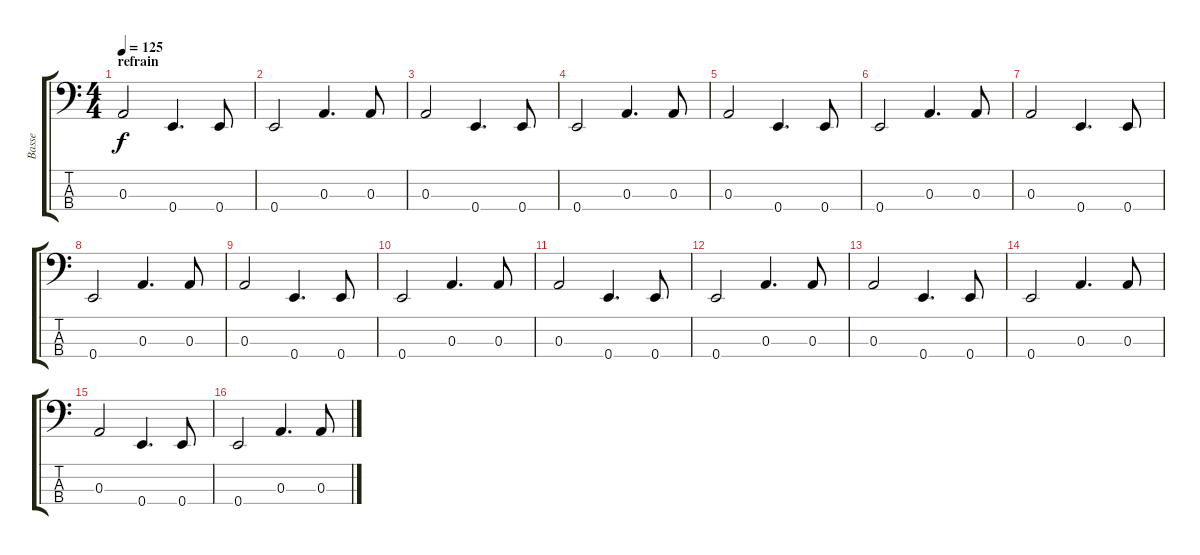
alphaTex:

\track ("Basse" "Basse") {instrument fretlessbass}
\staff {score tabs}
\tuning (G2 D2 A1 E1) {hide}
\ts (4 4)
\section ("" "refrain")
\tempo 125
\clef f4
\ks c
0.3.2{dy f} 0.4.4{d} 0.4.8 |
0.4.2 0.3.4{d} 0.3.8 |
0.3.2 0.4.4{d} 0.4.8 |
0.4.2 0.3.4{d} 0.3.8 |
0.3.2 0.4.4{d} 0.4.8 |
0.4.2 0.3.4{d} 0.3.8 |
0.3.2 0.4.4{d} 0.4.8 |
0.4.2 0.3.4{d} 0.3.8 |
0.3.2 0.4.4{d} 0.4.8 |
0.4.2 0.3.4{d} 0.3.8 |
0.3.2 0.4.4{d} 0.4.8 |
0.4.2 0.3.4{d} 0.3.8 |
0.3.2 0.4.4{d} 0.4.8 |
0.4.2 0.3.4{d} 0.3.8 |
0.3.2 0.4.4{d} 0.4.8 |
0.4.2 0.3.4{d} 0.3.8
